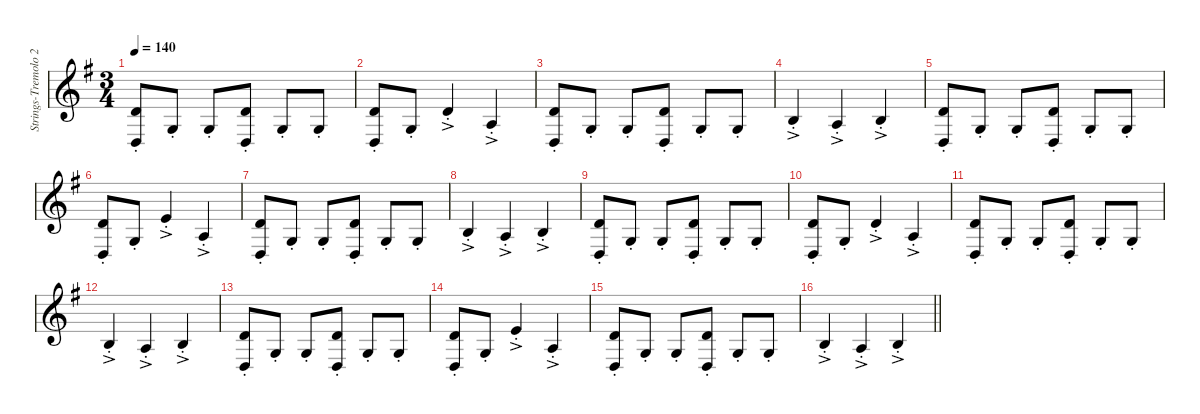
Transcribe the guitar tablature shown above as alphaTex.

\defaultSystemsLayout 8
\hideDynamics
\bracketExtendMode groupsimilarinstruments
\firstSystemTrackNameMode fullname
\otherSystemsTrackNameOrientation horizontal
\track ("Strings-Tremolo 2" "vln.") {defaultSystemsLayout 8 instrument tremolostrings}
\staff {score}
\tuning (E4 B3 G3 D3 A2 E2)
\ts (3 4)
\tempo 140
\clef g2
\ks g
(12.4{st acc forcenatural} 10.6{st acc forcenatural}).8{dy f beam Up} 10.5{st acc forcenatural}.8{beam Up} 10.5{st acc forcenatural}.8{beam Up} (12.4{st acc forcenatural} 10.6{st acc forcenatural}).8{beam Up} 10.5{st acc forcenatural}.8{beam Up} 10.5{st acc forcenatural}.8{beam Up} |
(12.4{st acc forcenatural} 10.6{st acc forcenatural}).8{beam Up} 10.5{st acc forcenatural}.8{beam Up} 12.4{ac st acc forcenatural}.4{beam Up} 12.5{ac st acc forcenatural}.4{beam Up} |
(12.4{st acc forcenatural} 10.6{st acc forcenatural}).8{beam Up} 10.5{st acc forcenatural}.8{beam Up} 10.5{st acc forcenatural}.8{beam Up} (12.4{st acc forcenatural} 10.6{st acc forcenatural}).8{beam Up} 10.5{st acc forcenatural}.8{beam Up} 10.5{st acc forcenatural}.8{beam Up} |
14.5{ac st acc forcenatural}.4{beam Up} 12.5{ac st acc forcenatural}.4{beam Up} 14.5{ac st acc forcenatural}.4{beam Up} |
(12.4{st acc forcenatural} 10.6{st acc forcenatural}).8{beam Up} 10.5{st acc forcenatural}.8{beam Up} 10.5{st acc forcenatural}.8{beam Up} (12.4{st acc forcenatural} 10.6{st acc forcenatural}).8{beam Up} 10.5{st acc forcenatural}.8{beam Up} 10.5{st acc forcenatural}.8{beam Up} |
(12.4{st acc forcenatural} 10.6{st acc forcenatural}).8{beam Up} 10.5{st acc forcenatural}.8{beam Up} 14.4{ac st acc forcenatural}.4{beam Up} 12.5{ac st acc forcenatural}.4{beam Up} |
(12.4{st acc forcenatural} 10.6{st acc forcenatural}).8{beam Up} 10.5{st acc forcenatural}.8{beam Up} 10.5{st acc forcenatural}.8{beam Up} (12.4{st acc forcenatural} 10.6{st acc forcenatural}).8{beam Up} 10.5{st acc forcenatural}.8{beam Up} 10.5{st acc forcenatural}.8{beam Up} |
14.5{ac st acc forcenatural}.4{beam Up} 12.5{ac st acc forcenatural}.4{beam Up} 14.5{ac st acc forcenatural}.4{beam Up} |
(12.4{st acc forcenatural} 10.6{st acc forcenatural}).8{beam Up} 10.5{st acc forcenatural}.8{beam Up} 10.5{st acc forcenatural}.8{beam Up} (12.4{st acc forcenatural} 10.6{st acc forcenatural}).8{beam Up} 10.5{st acc forcenatural}.8{beam Up} 10.5{st acc forcenatural}.8{beam Up} |
(12.4{st acc forcenatural} 10.6{st acc forcenatural}).8{beam Up} 10.5{st acc forcenatural}.8{beam Up} 12.4{ac st acc forcenatural}.4{beam Up} 12.5{ac st acc forcenatural}.4{beam Up} |
(12.4{st acc forcenatural} 10.6{st acc forcenatural}).8{beam Up} 10.5{st acc forcenatural}.8{beam Up} 10.5{st acc forcenatural}.8{beam Up} (12.4{st acc forcenatural} 10.6{st acc forcenatural}).8{beam Up} 10.5{st acc forcenatural}.8{beam Up} 10.5{st acc forcenatural}.8{beam Up} |
14.5{ac st acc forcenatural}.4{beam Up} 12.5{ac st acc forcenatural}.4{beam Up} 14.5{ac st acc forcenatural}.4{beam Up} |
(12.4{st acc forcenatural} 10.6{st acc forcenatural}).8{beam Up} 10.5{st acc forcenatural}.8{beam Up} 10.5{st acc forcenatural}.8{beam Up} (12.4{st acc forcenatural} 10.6{st acc forcenatural}).8{beam Up} 10.5{st acc forcenatural}.8{beam Up} 10.5{st acc forcenatural}.8{beam Up} |
(12.4{st acc forcenatural} 10.6{st acc forcenatural}).8{beam Up} 10.5{st acc forcenatural}.8{beam Up} 14.4{ac st acc forcenatural}.4{beam Up} 12.5{ac st acc forcenatural}.4{beam Up} |
(12.4{st acc forcenatural} 10.6{st acc forcenatural}).8{beam Up} 10.5{st acc forcenatural}.8{beam Up} 10.5{st acc forcenatural}.8{beam Up} (12.4{st acc forcenatural} 10.6{st acc forcenatural}).8{beam Up} 10.5{st acc forcenatural}.8{beam Up} 10.5{st acc forcenatural}.8{beam Up} |
\barLineRight lightlight
14.5{ac st acc forcenatural}.4{beam Up} 12.5{ac st acc forcenatural}.4{beam Up} 14.5{ac st acc forcenatural}.4{beam Up}
